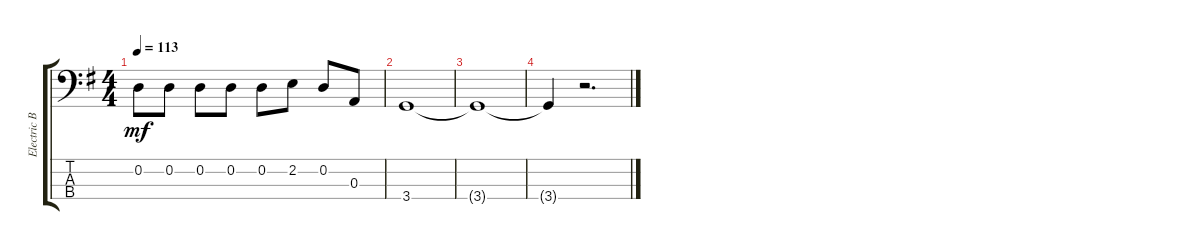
\track ("Electric Bass" "Electric B") {instrument electricbassfinger}
\staff {score tabs}
\tuning (G2 D2 A1 E1) {hide}
\ts (4 4)
\tempo 113
\clef f4
\ks eminor
0.2.8{dy mf} 0.2.8 0.2.8 0.2.8 0.2.8 2.2.8 0.2.8 0.3.8 |
3.4.1 |
3.4{t}.1 |
3.4{t}.4 r.2{d}
